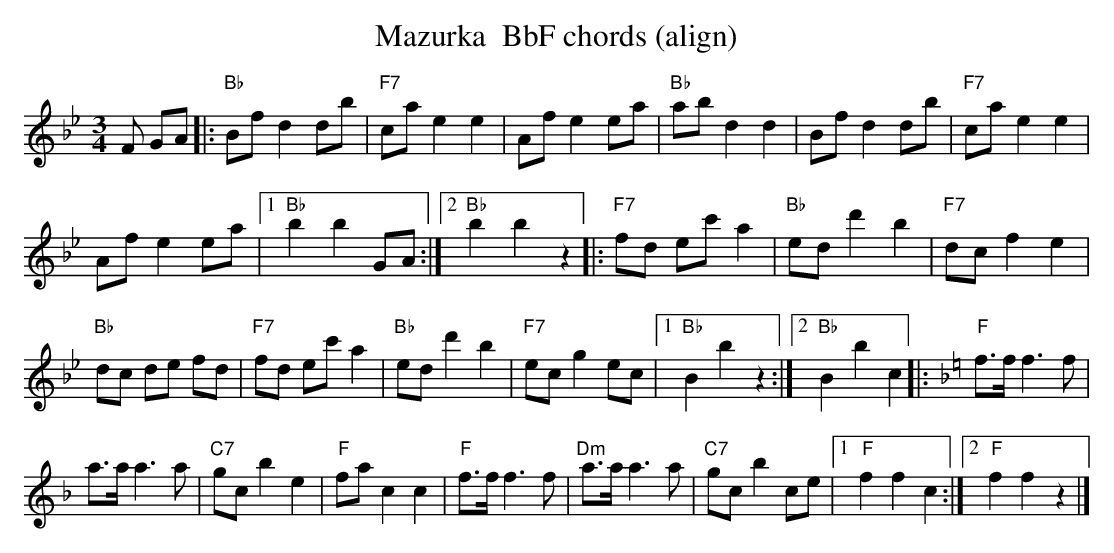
X:1
T:Mazurka  BbF chords (align)
M:3/4
L:1/8
K:Bbmaj%%MIDI gchordon
F GA |: "Bb"Bfd2db | "F7"cae2e2 | Afe2ea | "Bb"abd2d2 | Bfd2db | \
"F7"cae2e2 |
Afe2ea |1 "Bb"b2b2GA :|2 "Bb"b2b2z2 |: "F7"fd ec'a2 | "Bb"edd'2b2 | \
"F7"dcf2e2 |
"Bb"dc de fd | "F7"fd ec'a2 | "Bb"ed d'2b2 | "F7"ecg2ec |1 \
"Bb"B2b2z2 :|2 "Bb"B2b2c2 |: [K:Fmaj] "F"f>ff3f |
a>aa3a | "C7"gcb2e2 | "F"fac2c2 | \
"F"f>ff3f | "Dm"a>aa3a | "C7"gcb2ce |1 "F"f2f2c2 :|2 "F"f2f2z2 |]
